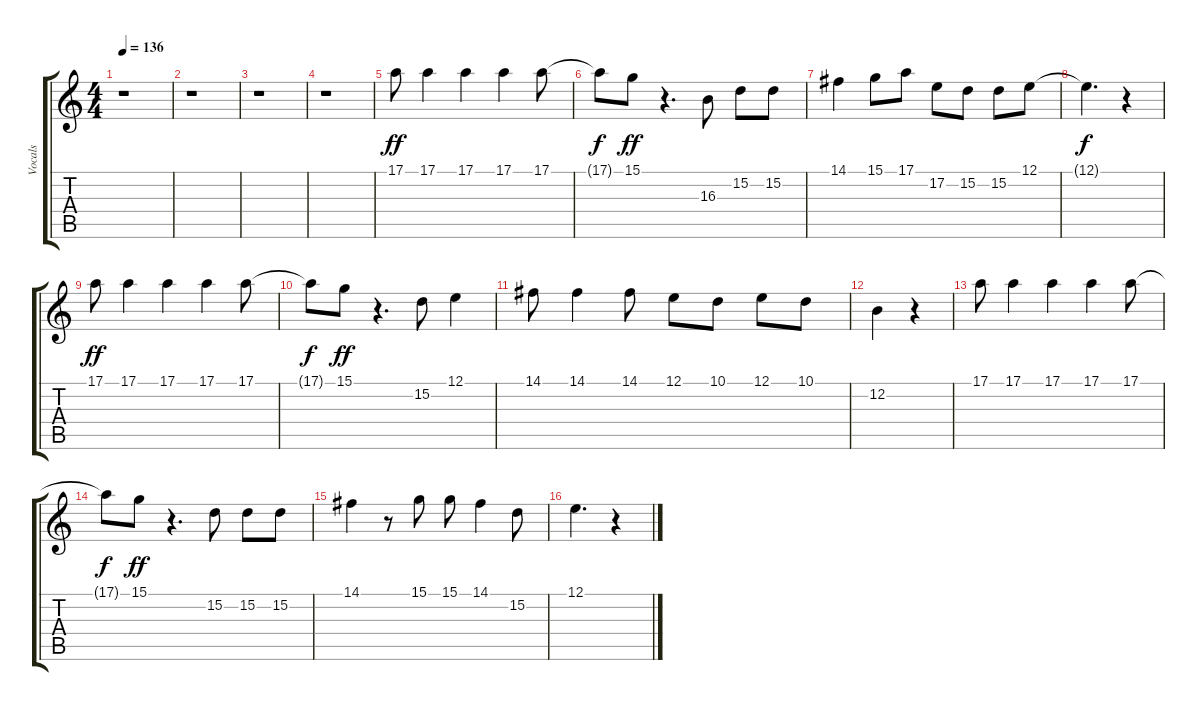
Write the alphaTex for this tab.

\track ("Vocals" "Vocals") {instrument choiraahs}
\staff {score tabs}
\tuning (E4 B3 G3 D3 A2 E2) {hide}
\ts (4 4)
\tempo 136
\clef g2
\ks c
r.1{dy ff} |
r.1 |
r.1 |
r.1 |
17.1.8 17.1.4 17.1.4 17.1.4 17.1.8 |
17.1{t}.8{dy f} 15.1.8{dy ff} r.4{d} 16.3.8 15.2.8 15.2.8 |
14.1.4 15.1.8 17.1.8 17.2.8 15.2.8 15.2.8 12.1.8 |
12.1{t}.4{d dy f} r.4 |
17.1.8{dy ff} 17.1.4 17.1.4 17.1.4 17.1.8 |
17.1{t}.8{dy f} 15.1.8{dy ff} r.4{d} 15.2.8 12.1.4 |
14.1.8 14.1.4 14.1.8 12.1.8 10.1.8 12.1.8 10.1.8 |
12.2.4 r.4 |
17.1.8 17.1.4 17.1.4 17.1.4 17.1.8 |
17.1{t}.8{dy f} 15.1.8{dy ff} r.4{d} 15.2.8 15.2.8 15.2.8 |
14.1.4 r.8 15.1.8 15.1.8 14.1.4 15.2.8 |
12.1.4{d} r.4
